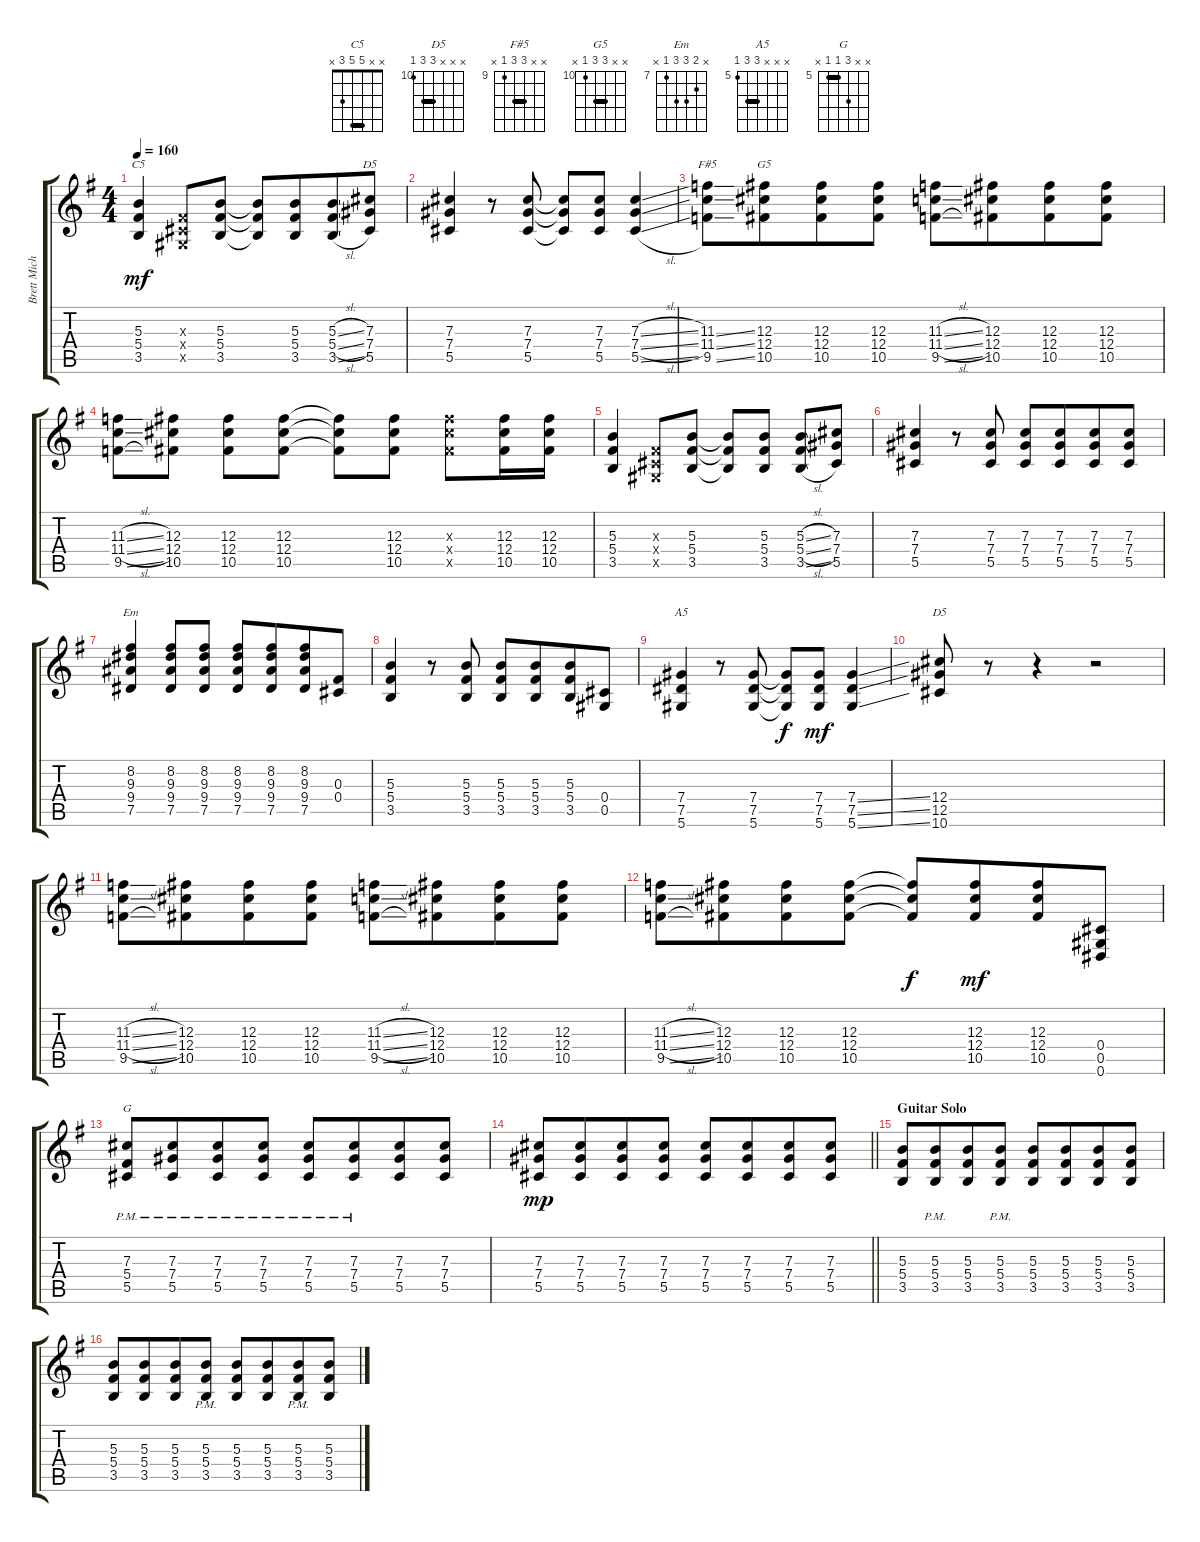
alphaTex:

\track ("Brett Michaels - Rhythm" "Brett Mich") {instrument overdrivenguitar}
\staff {score tabs}
\tuning (Eb4 Bb3 Gb3 Db3 Ab2 Eb2) {hide}
\chord ("C5" x x 5 5 3 x) {barre 5}
\chord ("D5" x x 7 7 5 x) {firstfret 5 barre 7}
\chord ("F#5" x x 11 11 9 x) {firstfret 9 barre 11}
\chord ("G5" x x 12 12 10 x) {firstfret 10 barre 12}
\chord ("Em" x 8 9 9 7 x) {firstfret 7}
\chord ("A5" x x x 7 7 5) {firstfret 5 barre 7}
\chord ("D5" x x x 12 12 10) {firstfret 10 barre 12}
\chord ("G" x x 7 5 5 x) {firstfret 5 barre 5}
\ts (4 4)
\tempo 160
\clef g2
\ks g
(5.3 5.4 3.5).4{ch "C5" dy mf} (0.3{x} 0.4{x} 0.5{x}).8 (5.3 5.4 3.5).8 (5.3{t} 5.4{t} 3.5{t}).8 (5.3 5.4 3.5).8{beam merge} (5.3{sl} 5.4{sl} 3.5{sl}).8 (7.3 7.4 5.5).8{ch "D5"} |
(7.3 7.4 5.5).4 r.8 (7.3 7.4 5.5).8 (7.3{t} 7.4{t} 5.5{t}).8 (7.3 7.4 5.5).8 (7.3{sl} 7.4{sl} 5.5{sl}).4 |
(11.3{ss} 11.4{ss} 9.5{ss}).8{ch "F#5"} (12.3 12.4 10.5).8{ch "G5" beam merge} (12.3 12.4 10.5).8 (12.3 12.4 10.5).8 (11.3{sl} 11.4{sl} 9.5{sl}).8 (12.3 12.4 10.5).8{beam merge} (12.3 12.4 10.5).8 (12.3 12.4 10.5).8 |
(11.3{sl} 11.4{sl} 9.5{sl}).8 (12.3 12.4 10.5).8 (12.3 12.4 10.5).8 (12.3 12.4 10.5).8 (12.3{t} 12.4{t} 10.5{t}).8 (12.3 12.4 10.5).8 (12.3{x} 12.4{x} 10.5{x}).8 (12.3 12.4 10.5).16 (12.3 12.4 10.5).16 |
(5.3 5.4 3.5).4 (0.3{x} 0.4{x} 0.5{x}).8 (5.3 5.4 3.5).8 (5.3{t} 5.4{t} 3.5{t}).8 (5.3 5.4 3.5).8 (5.3{sl} 5.4{sl} 3.5{sl}).8 (7.3 7.4 5.5).8 |
(7.3 7.4 5.5).4 r.8 (7.3 7.4 5.5).8 (7.3 7.4 5.5).8 (7.3 7.4 5.5).8{beam merge} (7.3 7.4 5.5).8 (7.3 7.4 5.5).8 |
(8.2 9.3 9.4 7.5).4{ch "Em"} (8.2 9.3 9.4 7.5).8 (8.2 9.3 9.4 7.5).8 (8.2 9.3 9.4 7.5).8 (8.2 9.3 9.4 7.5).8{beam merge} (8.2 9.3 9.4 7.5).8 (0.3 0.4).8 |
(5.3 5.4 3.5).4 r.8 (5.3 5.4 3.5).8 (5.3 5.4 3.5).8 (5.3 5.4 3.5).8{beam merge} (5.3 5.4 3.5).8 (0.4 0.5).8 |
(7.4 7.5 5.6).4{ch "A5"} r.8 (7.4 7.5 5.6).8 (7.4{t} 7.5{t} 5.6{t}).8{dy f} (7.4 7.5 5.6).8{dy mf} (7.4{ss} 7.5{ss} 5.6{ss}).4 |
(12.4 12.5 10.6).8{ch "D5"} r.8 r.4 r.2 |
(11.3{sl} 11.4{sl} 9.5{sl}).8 (12.3 12.4 10.5).8{beam merge} (12.3 12.4 10.5).8 (12.3 12.4 10.5).8 (11.3{sl} 11.4{sl} 9.5{sl}).8 (12.3 12.4 10.5).8{beam merge} (12.3 12.4 10.5).8 (12.3 12.4 10.5).8 |
(11.3{sl} 11.4{sl} 9.5{sl}).8 (12.3 12.4 10.5).8{beam merge} (12.3 12.4 10.5).8 (12.3 12.4 10.5).8 (12.3{t} 12.4{t} 10.5{t}).8{dy f} (12.3 12.4 10.5).8{dy mf beam merge} (12.3 12.4 10.5).8 (0.4 0.5 0.6).8 |
(7.3{pm} 5.4{pm} 5.5{pm}).8{ch "G"} (7.3{pm} 7.4{pm} 5.5{pm}).8{beam merge} (7.3{pm} 7.4{pm} 5.5{pm}).8 (7.3{pm} 7.4{pm} 5.5{pm}).8 (7.3{pm} 7.4{pm} 5.5{pm}).8 (7.3 7.4 5.5{pm}).8{beam merge} (7.3 7.4 5.5).8 (7.3 7.4 5.5).8 |
\barLineRight lightlight
(7.3 7.4 5.5).8{dy mp} (7.3 7.4 5.5).8{beam merge} (7.3 7.4 5.5).8 (7.3 7.4 5.5).8 (7.3 7.4 5.5).8 (7.3 7.4 5.5).8{beam merge} (7.3 7.4 5.5).8 (7.3 7.4 5.5).8 |
\section ("" "Guitar Solo")
(5.3 5.4 3.5).8 (5.3{pm} 5.4{pm} 3.5{pm}).8{beam merge} (5.3 5.4 3.5).8 (5.3{pm} 5.4{pm} 3.5{pm}).8 (5.3 5.4 3.5).8 (5.3 5.4 3.5).8{beam merge} (5.3 5.4 3.5).8 (5.3 5.4 3.5).8 |
(5.3 5.4 3.5).8 (5.3 5.4 3.5).8{beam merge} (5.3 5.4 3.5).8 (5.3{pm} 5.4{pm} 3.5{pm}).8 (5.3 5.4 3.5).8 (5.3 5.4 3.5).8{beam merge} (5.3{pm} 5.4{pm} 3.5{pm}).8 (5.3 5.4 3.5).8
